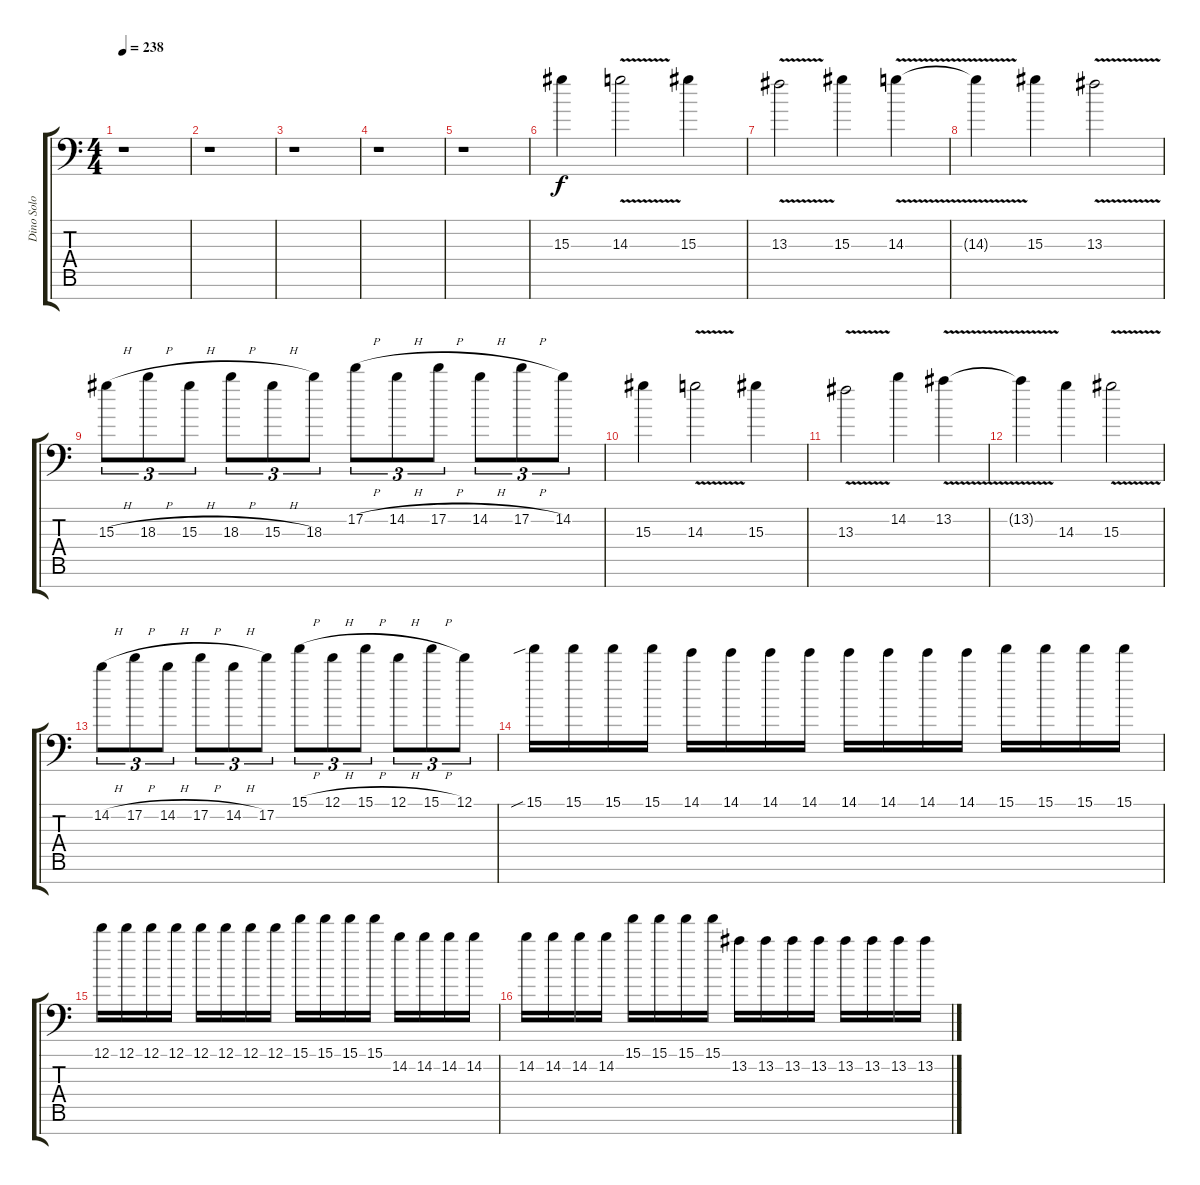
\track ("Dino Solo" "Dino Solo") {instrument distortionguitar}
\staff {score tabs}
\tuning (D4 A3 F3 C3 G2 D2 A1) {hide}
\ts (4 4)
\tempo 238
\clef f4
\ks c
r.1{dy f} |
r.1 |
r.1 |
r.1 |
r.1 |
15.3.4 14.3{v}.2 15.3.4 |
13.3{v}.2 15.3.4 14.3{v}.4 |
14.3{t}.4 15.3.4 13.3{v}.2 |
15.3{h}.8{tu (3 2)} 18.3{h}.8{tu (3 2)} 15.3{h}.8{tu (3 2)} 18.3{h}.8{tu (3 2)} 15.3{h}.8{tu (3 2)} 18.3.8{tu (3 2)} 17.2{h}.8{tu (3 2)} 14.2{h}.8{tu (3 2)} 17.2{h}.8{tu (3 2)} 14.2{h}.8{tu (3 2)} 17.2{h}.8{tu (3 2)} 14.2.8{tu (3 2)} |
15.3.4 14.3{v}.2 15.3.4 |
13.3{v}.2 14.2.4 13.2{v}.4 |
13.2{t}.4 14.3.4 15.3{v}.2 |
14.2{h}.8{tu (3 2)} 17.2{h}.8{tu (3 2)} 14.2{h}.8{tu (3 2)} 17.2{h}.8{tu (3 2)} 14.2{h}.8{tu (3 2)} 17.2.8{tu (3 2)} 15.1{h}.8{tu (3 2)} 12.1{h}.8{tu (3 2)} 15.1{h}.8{tu (3 2)} 12.1{h}.8{tu (3 2)} 15.1{h}.8{tu (3 2)} 12.1.8{tu (3 2)} |
15.1{sib}.16 15.1.16 15.1.16 15.1.16 14.1.16 14.1.16 14.1.16 14.1.16 14.1.16 14.1.16 14.1.16 14.1.16 15.1.16 15.1.16 15.1.16 15.1.16 |
12.1.16 12.1.16 12.1.16 12.1.16 12.1.16 12.1.16 12.1.16 12.1.16 15.1.16 15.1.16 15.1.16 15.1.16 14.2.16 14.2.16 14.2.16 14.2.16 |
14.2.16 14.2.16 14.2.16 14.2.16 15.1.16 15.1.16 15.1.16 15.1.16 13.2.16 13.2.16 13.2.16 13.2.16 13.2.16 13.2.16 13.2.16 13.2.16
